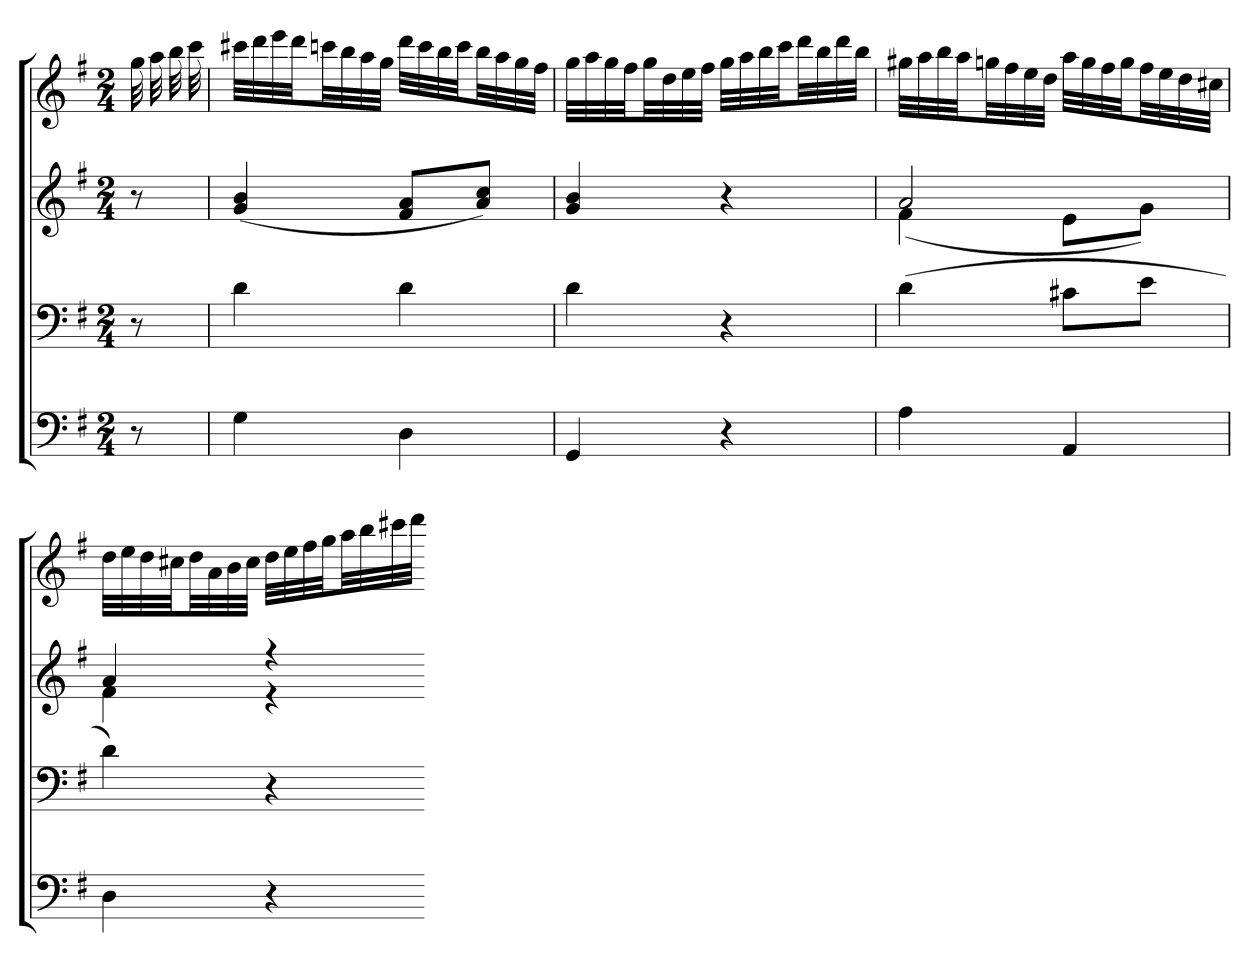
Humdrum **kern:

**kern	**kern	**kern	**kern
*part4	*part3	*part2	*part1
*staff4	*staff3	*staff2	*staff1
*clefF4	*clefF4	*clefG2	*clefG2
*k[f#]	*k[f#]	*k[f#]	*k[f#]
*G:	*G:	*G:	*G:
*M2/4	*M2/4	*M2/4	*M2/4
=	=	=	=
8r	8r	8r	32gg
.	.	.	32aa
.	.	.	32bb
.	.	.	32ccc
=	=	=	=
4G	4d	(4g 4b	32ccc#XLLL
.	.	.	32ddd
.	.	.	32eee
.	.	.	32dddJJ
.	.	.	32cccnLL
.	.	.	32bb
.	.	.	32aa
.	.	.	32ggJJJ
4D	4d	8f# 8aL	32dddLLL
.	.	.	32ccc
.	.	.	32bb
.	.	.	32cccJJ
.	.	8a 8ccJ)	32bbLL
.	.	.	32aa
.	.	.	32gg
.	.	.	32ff#JJJ
=	=	=	=
4GG	4d	4g 4b	32ggLLL
.	.	.	32aa
.	.	.	32gg
.	.	.	32ff#JJ
.	.	.	32ggLL
.	.	.	32dd
.	.	.	32ee
.	.	.	32ff#JJJ
4r	4r	4r	32ggLLL
.	.	.	32aa
.	.	.	32bb
.	.	.	32cccJJ
.	.	.	32dddLL
.	.	.	32bb
.	.	.	32ddd
.	.	.	32bbJJJ
=	=	=	=
*	*	*^	*
4A	(4d	2a	(4f#	32gg#XLLL
.	.	.	.	32aa
.	.	.	.	32bb
.	.	.	.	32aaJJ
.	.	.	.	32ggnLL
.	.	.	.	32ff#
.	.	.	.	32ee
.	.	.	.	32ddJJJ
4AA	8c#XL	.	8eL	32aaLLL
.	.	.	.	32gg
.	.	.	.	32ff#
.	.	.	.	32ggJJ
.	8eJ	.	8gJ)	32ff#LL
.	.	.	.	32ee
.	.	.	.	32dd
.	.	.	.	32cc#XJJJ
=	=	=	=	=
4D	4d)	4a	4f#	32ddLLL
.	.	.	.	32ee
.	.	.	.	32dd
.	.	.	.	32cc#XJJ
.	.	.	.	32ddLL
.	.	.	.	32a
.	.	.	.	32b
.	.	.	.	32cc#JJJ
4r	4r	4r	4r	32ddLLL
.	.	.	.	32ee
.	.	.	.	32ff#
.	.	.	.	32ggJJ
.	.	.	.	32aaLL
.	.	.	.	32bb
.	.	.	.	32ccc#X
.	.	.	.	32dddJJJ
*	*	*v	*v	*
=-	=-	=-	=-
*-	*-	*-	*-
